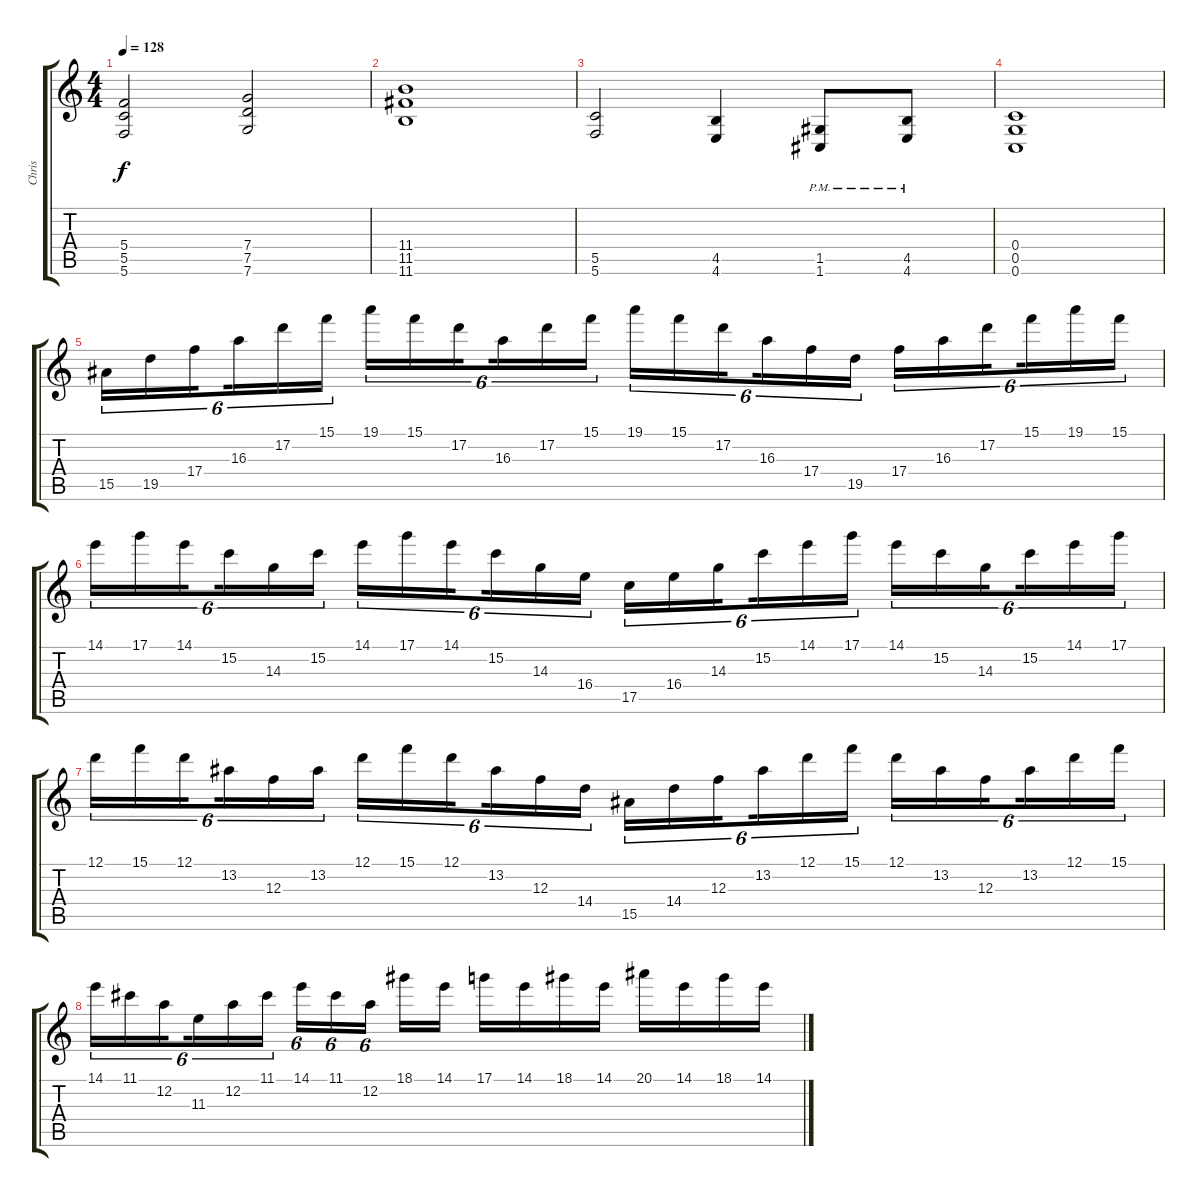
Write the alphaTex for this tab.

\track ("Chris" "Chris") {instrument distortionguitar}
\staff {score tabs}
\tuning (D4 A3 F3 C3 G2 C2) {hide}
\ts (4 4)
\tempo 128
\clef g2
\ks c
(5.4 5.5 5.6).2{dy f} (7.4 7.5 7.6).2 |
(11.4 11.5 11.6).1 |
(5.5 5.6).2 (4.5 4.6).4 (1.5{pm} 1.6{pm}).8 (4.5{pm} 4.6{pm}).8 |
(0.4 0.5 0.6).1 |
15.5.16{tu (6 4)} 19.5.16{tu (6 4)} 17.4.16{tu (6 4) beam splitsecondary} 16.3.16{tu (6 4)} 17.2.16{tu (6 4)} 15.1.16{tu (6 4)} 19.1.16{tu (6 4)} 15.1.16{tu (6 4)} 17.2.16{tu (6 4) beam splitsecondary} 16.3.16{tu (6 4)} 17.2.16{tu (6 4)} 15.1.16{tu (6 4)} 19.1.16{tu (6 4)} 15.1.16{tu (6 4)} 17.2.16{tu (6 4) beam splitsecondary} 16.3.16{tu (6 4)} 17.4.16{tu (6 4)} 19.5.16{tu (6 4)} 17.4.16{tu (6 4)} 16.3.16{tu (6 4)} 17.2.16{tu (6 4) beam splitsecondary} 15.1.16{tu (6 4)} 19.1.16{tu (6 4)} 15.1.16{tu (6 4)} |
14.1.16{tu (6 4)} 17.1.16{tu (6 4)} 14.1.16{tu (6 4) beam splitsecondary} 15.2.16{tu (6 4)} 14.3.16{tu (6 4)} 15.2.16{tu (6 4)} 14.1.16{tu (6 4)} 17.1.16{tu (6 4)} 14.1.16{tu (6 4) beam splitsecondary} 15.2.16{tu (6 4)} 14.3.16{tu (6 4)} 16.4.16{tu (6 4)} 17.5.16{tu (6 4)} 16.4.16{tu (6 4)} 14.3.16{tu (6 4) beam splitsecondary} 15.2.16{tu (6 4)} 14.1.16{tu (6 4)} 17.1.16{tu (6 4)} 14.1.16{tu (6 4)} 15.2.16{tu (6 4)} 14.3.16{tu (6 4) beam splitsecondary} 15.2.16{tu (6 4)} 14.1.16{tu (6 4)} 17.1.16{tu (6 4)} |
12.1.16{tu (6 4)} 15.1.16{tu (6 4)} 12.1.16{tu (6 4) beam splitsecondary} 13.2.16{tu (6 4)} 12.3.16{tu (6 4)} 13.2.16{tu (6 4)} 12.1.16{tu (6 4)} 15.1.16{tu (6 4)} 12.1.16{tu (6 4) beam splitsecondary} 13.2.16{tu (6 4)} 12.3.16{tu (6 4)} 14.4.16{tu (6 4)} 15.5.16{tu (6 4)} 14.4.16{tu (6 4)} 12.3.16{tu (6 4) beam splitsecondary} 13.2.16{tu (6 4)} 12.1.16{tu (6 4)} 15.1.16{tu (6 4)} 12.1.16{tu (6 4)} 13.2.16{tu (6 4)} 12.3.16{tu (6 4) beam splitsecondary} 13.2.16{tu (6 4)} 12.1.16{tu (6 4)} 15.1.16{tu (6 4)} |
14.1.16{tu (6 4)} 11.1.16{tu (6 4)} 12.2.16{tu (6 4) beam splitsecondary} 11.3.16{tu (6 4)} 12.2.16{tu (6 4)} 11.1.16{tu (6 4)} 14.1.16{tu (6 4)} 11.1.16{tu (6 4)} 12.2.16{tu (6 4) beam splitsecondary} 18.1.16 14.1.16 17.1.16 14.1.16 18.1.16 14.1.16 20.1.16 14.1.16 18.1.16 14.1.16
